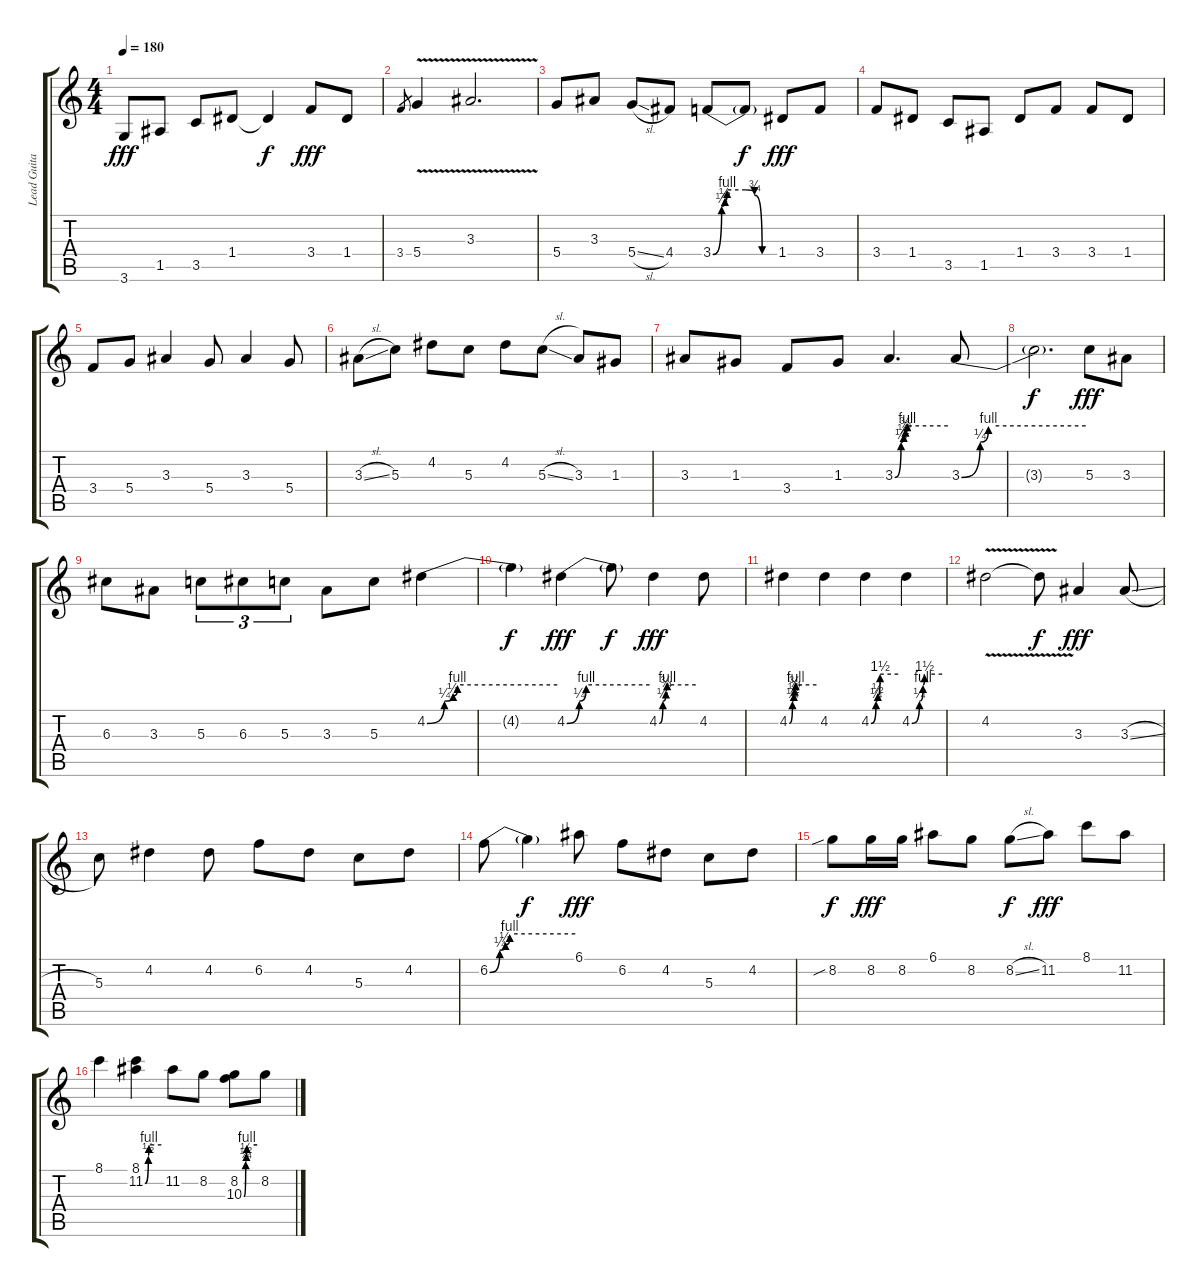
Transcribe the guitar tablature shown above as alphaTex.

\track ("Lead Guitar" "Lead Guita") {instrument overdrivenguitar}
\staff {score tabs}
\tuning (E4 B3 G3 D3 A2 E2) {hide}
\ts (4 4)
\tempo 180
\clef g2
\ks c
3.6.8{dy fff} 1.5.8 3.5.8 1.4.8 1.4{t}.4{dy f} 3.4.8{dy fff} 1.4.8 |
3.4.8{gr} 5.4{v}.4 3.3{v}.2{d} |
5.4.8 3.3.8 5.4{sl}.8 4.4.8 3.4{be (custom 0 0 8 1 11 2 13 4 30 4 38 3 45 0 60 0)}.8 3.4{t}.8{dy f} 1.4.8{dy fff} 3.4.8 |
3.4.8 1.4.8 3.5.8 1.5.8 1.4.8 3.4.8 3.4.8 1.4.8 |
3.4.8 5.4.8 3.3.4 5.4.8 3.3.4 5.4.8 |
3.3{sl}.8 5.3.8 4.2.8 5.3.8 4.2.8 5.3{sl}.8 3.3.8 1.3.8 |
3.3.8 1.3.8 3.4.8 1.3.8 3.3{be (custom 0 0 7 1 10 2 12 3 14 4 60 4)}.4{d} 3.3{be (custom 0 0 9 1 13 4 60 4)}.8 |
3.3{t}.2{d dy f} 5.3.8{dy fff} 3.3.8 |
6.3.8 3.3.8 5.3.8{tu (3 2)} 6.3.8{tu (3 2)} 5.3.8{tu (3 2)} 3.3.8 5.3.8 4.2{be (custom 0 0 8 1 12 2 14 4 60 4)}.4 |
4.2{t}.4{dy f} 4.2{be (custom 0 0 9 1 14 4 60 4)}.4{dy fff} 4.2{t}.8{dy f} 4.2{be (custom 0 0 6 1 11 3 13 4 60 4)}.4{dy fff} 4.2.8 |
4.2{be (custom 0 0 7 1 10 2 12 3 14 4 60 4)}.4 4.2.4 4.2{be (custom 0 0 11 1 15 2 20 6 60 6)}.4 4.2{be (custom 0 0 15 1 22 4 25 6 60 6)}.4 |
4.2{v}.2 4.2{t}.8{dy f} 3.3.4{dy fff} 3.3{sl}.8 |
5.3.8 4.2.4 4.2.8 6.2.8 4.2.8 5.3.8 4.2.8 |
6.2{be (custom 0 0 7 1 11 2 14 4 60 4)}.8 6.2{t}.4{dy f} 6.1.8{dy fff} 6.2.8 4.2.8 5.3.8 4.2.8 |
8.2{sib}.8{dy f} 8.2.16{dy fff} 8.2.16 6.1.8 8.2.8 8.2{sl}.8{dy f} 11.2.8{dy fff} 8.1.8 11.2.8 |
8.1.4 (8.1 11.2{be (custom 0 0 12 2 14 4 60 4)}).4 11.2.8 8.2.8 (8.2 10.3{be (custom 0 0 8 1 11 2 13 4 60 4)}).8 8.2.8
